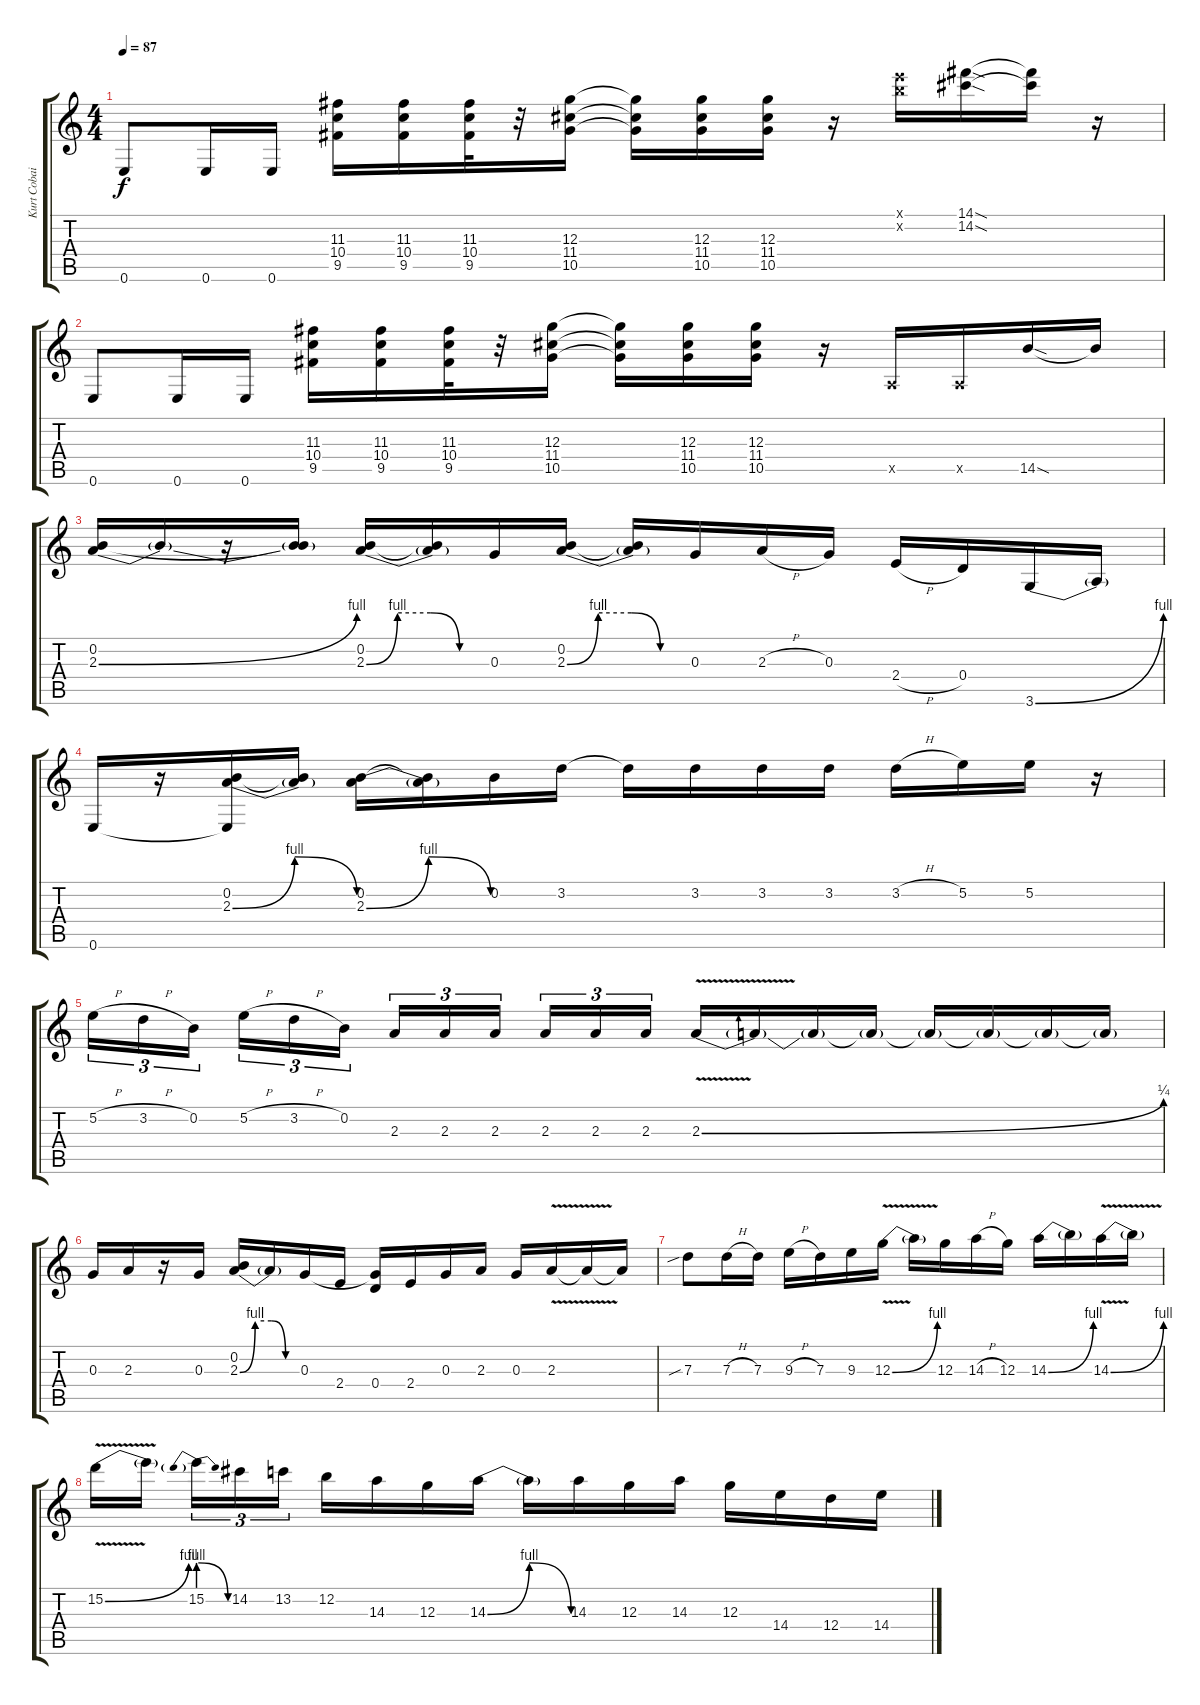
\track ("Kurt Cobain" "Kurt Cobai") {instrument distortionguitar}
\staff {score tabs}
\tuning (E4 B3 G3 D3 A2 E2) {hide}
\ts (4 4)
\tempo 87
\clef g2
\ks c
0.6.8{dy f} 0.6.16 0.6.16 (11.3 10.4 9.5).16 (11.3 10.4 9.5).16 (11.3 10.4 9.5).32 r.32 (12.3 11.4 10.5).16 (12.3{t} 11.4{t} 10.5{t}).16 (12.3 11.4 10.5).16 (12.3 11.4 10.5).16 r.16 (12.1{x} 12.2{x}).16 (14.1{sod} 14.2{sod}).16 (14.1{t} 14.2{t}).16 r.16 |
0.6.8 0.6.16 0.6.16 (11.3 10.4 9.5).16 (11.3 10.4 9.5).16 (11.3 10.4 9.5).32 r.32 (12.3 11.4 10.5).16 (12.3{t} 11.4{t} 10.5{t}).16 (12.3 11.4 10.5).16 (12.3 11.4 10.5).16 r.16 0.5{x}.16 0.5{x}.16 14.5{sod}.16 14.5{t}.16 |
(0.2 2.3{be (bend 0 0 60 4)}).16 2.3{t}.16 r.16 (0.2{t} 2.3{t}).16 (0.2 2.3{be (custom 0 0 15 4 31 4 45 0 60 0)}).16 (0.2{t} 2.3{t}).16 0.3.16 (0.2 2.3{be (custom 0 0 15 4 31 4 45 0 60 0)}).16 (0.2{t} 2.3{t}).16 0.3.16 2.3{h}.16 0.3.16 2.4{h}.16 0.4.16 3.6{be (bend 0 0 60 4)}.16 3.6{t}.16 |
0.6.16 r.16 (0.2 2.3{be (bendrelease 0 0 15 4 45 4 60 0)} 0.6{t}).16 (0.2{t} 2.3{t}).16 (0.2 2.3{be (bendrelease 0 0 15 4 44 4 60 0)}).16 (0.2{t} 2.3{t}).16 0.2.16 3.2.16 3.2{t}.16 3.2.16 3.2.16 3.2.16 3.2{h}.16 5.2.16 5.2.16 r.16 |
5.2{h}.16{tu (3 2)} 3.2{h}.16{tu (3 2)} 0.2.16{tu (3 2) beam splitsecondary} 5.2{h}.16{tu (3 2)} 3.2{h}.16{tu (3 2)} 0.2.16{tu (3 2)} 2.3.16{tu (3 2)} 2.3.16{tu (3 2)} 2.3.16{tu (3 2) beam splitsecondary} 2.3.16{tu (3 2)} 2.3.16{tu (3 2)} 2.3.16{tu (3 2)} 2.3{be (bend 0 0 60 1) v}.16 2.3{t}.16 2.3{t}.16 2.3{t}.16 2.3{t}.16 2.3{t}.16 2.3{t}.16 2.3{t}.16 |
0.3.16 2.3.16 r.16 0.3.16 (0.2 2.3{be (custom 0 0 15 4 31 4 45 0 60 0)}).16 2.3{t}.16 0.3.16 2.4.16 (0.3{t} 0.4).16 2.4.16 0.3.16 2.3.16 0.3.16 2.3{v}.16 2.3{t}.16 2.3{t}.16 |
7.3{sib}.8 7.3{h}.16 7.3.16 9.3{h}.16 7.3.16 9.3.16 12.3{be (bend 0 0 60 4) v}.16 12.3{t}.16 12.3.16 14.3{h}.16 12.3.16 14.3{be (bend 0 0 60 4)}.16 14.3{t}.16 14.3{be (bend 0 0 60 4) v}.16 14.3{t}.16 |
15.2{be (bend 0 0 60 4) v}.16 15.2{t}.16{beam splitsecondary} 15.2{be (prebendrelease 0 4 60 0)}.16{tu (3 2)} 14.2.16{tu (3 2)} 13.2.16{tu (3 2)} 12.2.16 14.3.16 12.3.16 14.3{be (bendrelease 0 0 15 4 45 4 60 0)}.16 14.3{t}.16 14.3.16 12.3.16 14.3.16 12.3.16 14.4.16 12.4.16 14.4.16
